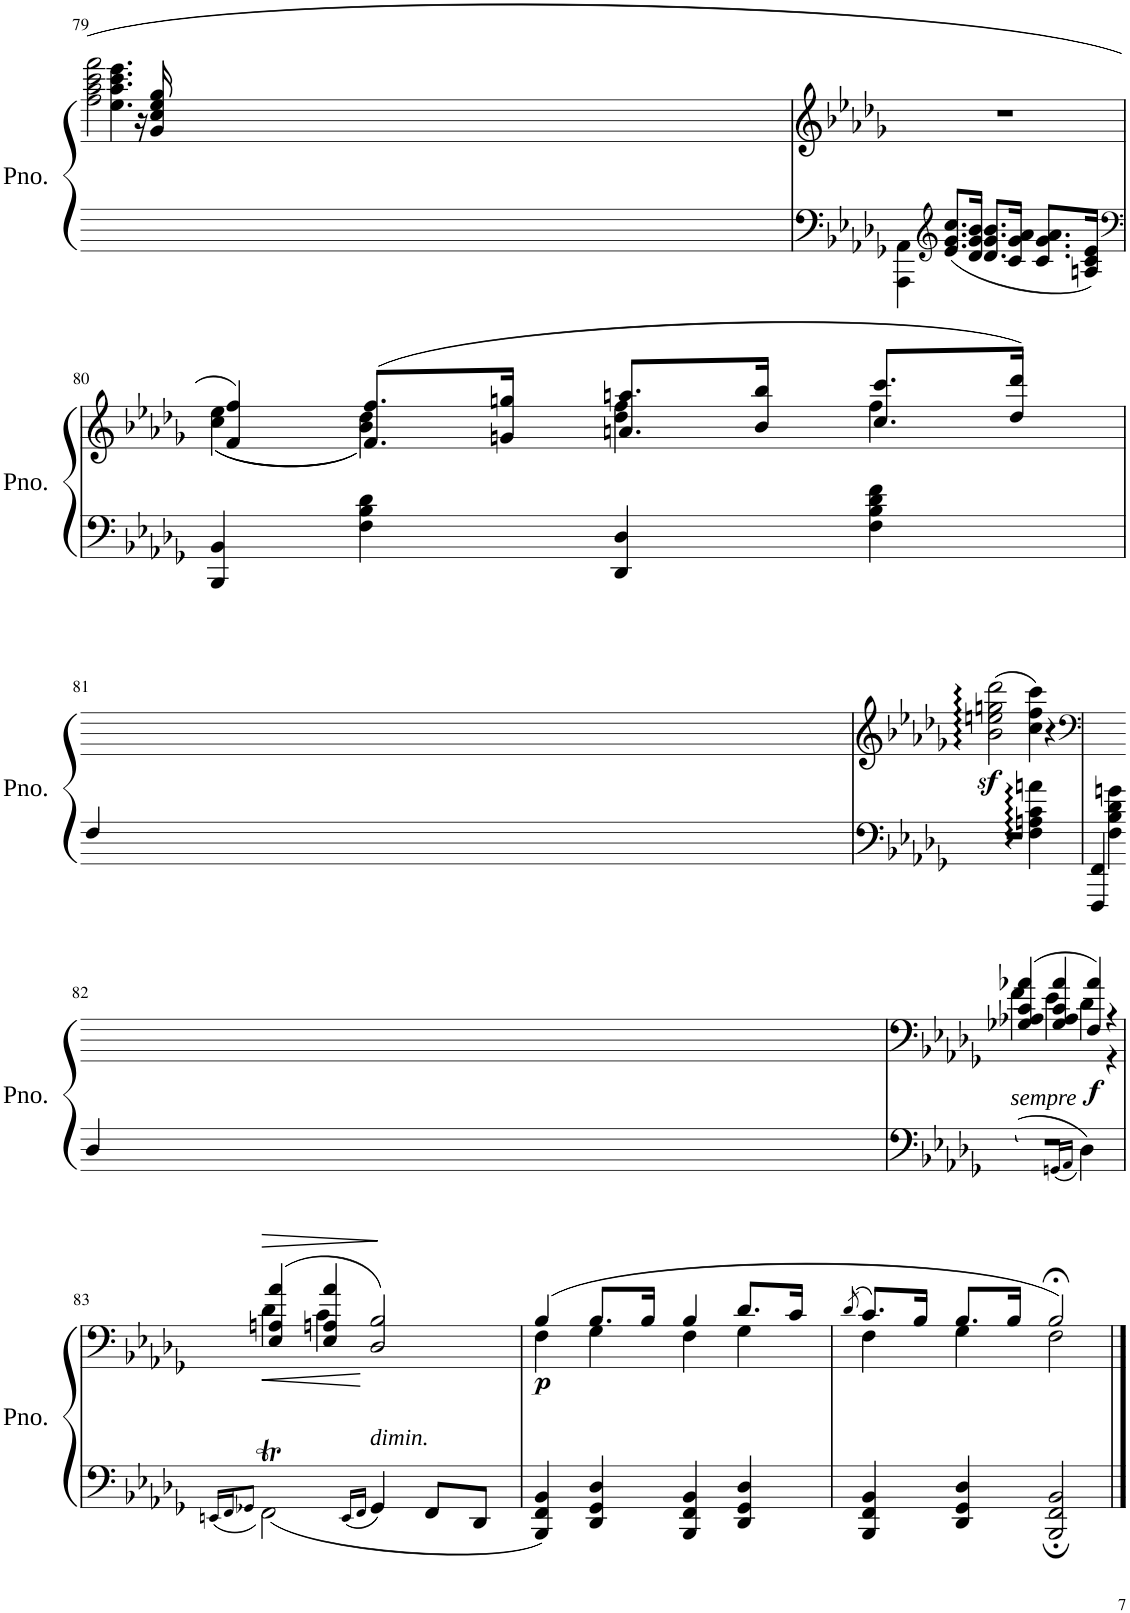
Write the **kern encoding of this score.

**kern	**kern	**dynam
*part1	*part1	*part1
*staff2	*staff1	*staff1/2
*I"Piano	*	*
*I'Pno.	*	*
!!LO:PB:g=z
*clefF4	*clefG2	*
*k[b-e-a-d-g-]	*k[b-e-a-d-g-]	*
*M4/4	*M4/4	*
=79	=79	=79
1%60ryy	2ff\ 2aa-\ 2ccc\ 2fff\	.
.	4.ee-\ 4.aa-\ 4.ccc\ 4.eee-\	.
.	16r	.
.	(16g-/ 16cc/ 16ee-/ 16gg-/	.
.	1%60ryy	.
4AAA-\ 4AA-\	1r	.
*clefG2	*	*
8.e-/ 8.g-/ 8.cc/L	.	.
16d-/ 16g-/ 16b-/Jk	.	.
8.d-/ 8.g-/ 8.b-/L	.	.
16c/ 16g-/ 16a-/Jk	.	.
8.c/ 8.g-/ 8.a-/L	.	.
16An/ 16c/ 16e-/Jk	.	.
!!LO:LB:g=z
=80	=80	=80
*clefF4	*	*
*	*^	*
4BBB-/ 4BB-/	4f/ 4ff/)	((4cc\ 4ee-\	.
4F\ 4B-\ 4d-\	(8.f/ 8.ff/L	4b-\ 4dd-\))	.
.	16gn/ 16ggn/Jk	.	.
4DD-/ 4D-/	8.an/ 8.aan/L	4dd-\ 4ff\	.
.	16b-/ 16bb-/Jk	.	.
4F\ 4B-\ 4d-\ 4f\	8.cc/ 8.ccc/L	4ff\	.
.	16dd-/ 16ddd-/Jk)	.	.
*	*v	*v	*
!!LO:LB:g=z
=81	=81	=81
4F/	(2b-\z< 2een\z< 2ggn\z< 2ddd-\z<	.
1%60ryy	.	.
.	4cc\ 4ff\ 4ccc\)	.
.	4r	.
.	2%131ryy	.
1r	.	.
4F\ 4An\ 4c\ 4an\	.	.
1.ryy	.	.
4FFF/ 4FF/	.	.
4F\ 4B-\ 4d-\ 4gn\	.	.
!!LO:LB:g=z
=82	=82	=82
*	*clefF4	*
*	*^	*
!	!	!	!LO:DY:b
4D-/	(4G-X/ 4A-X/ 4c/ 4a-X/	4f\	f
1%60ryy	4G-/ 4A-/ 4c/ 4a-/	4e-\	.
.	4F/ 4a-/)	4d-\	.
.	4r	4r	.
.	2%125ryy	2%125ryy	.
!LO:TX:a:i:t=sempre	!	!	!
1r	.	.	.
16qGGn/LL	.	.	.
16qAA-/JJ	.	.	.
4D-\	.	.	.
!!LO:LB:g=z	!!
=83	=83	=83	=83
16qEEn/LL	.	.	.
16qFF/J	.	.	.
8qGG-X/J	.	.	.
!	!	!	!LO:HP:b
2FFt\	(4E-/ 4An/ 4a-/	4d-\	>
.	4E-/ 4An/ 4a-/	4c\	]
16qEE/LL	.	.	.
16qFF/JJ	.	.	.
!LO:TX:a:i:t=dimin.	!	!	!
4GG-/	2D-/)	2B-/	.
8FF/L	.	.	.
8DD-/J	.	.	.
=84	=84	=84	=84
!	!	!	!LO:DY:b
4BBB-/ 4FF/ 4BB-/	(4B-/	4F\	p
4DD-/ 4GG-/ 4D-/	8.B-/L	4G-\	.
.	16B-/Jk	.	.
4BBB-/ 4FF/ 4BB-/	4B-/	4F\	.
4DD-/ 4GG-/ 4D-/	8.d-/L	4G-\	.
.	16c/Jk	.	.
=85	=85	=85	=85
.	(8qd-/	.	.
4BBB-/ 4FF/ 4BB-/	8.c/L)	4F\	.
.	16B-/Jk	.	.
4DD-/ 4GG-/ 4D-/	8.B-/L	4G-\	.
.	16B-/Jk	.	.
2BBB-/; 2FF/; 2BB-/;	2B-;</)	2F\	.
*	*v	*v	*
==	==	==
*-	*-	*-
